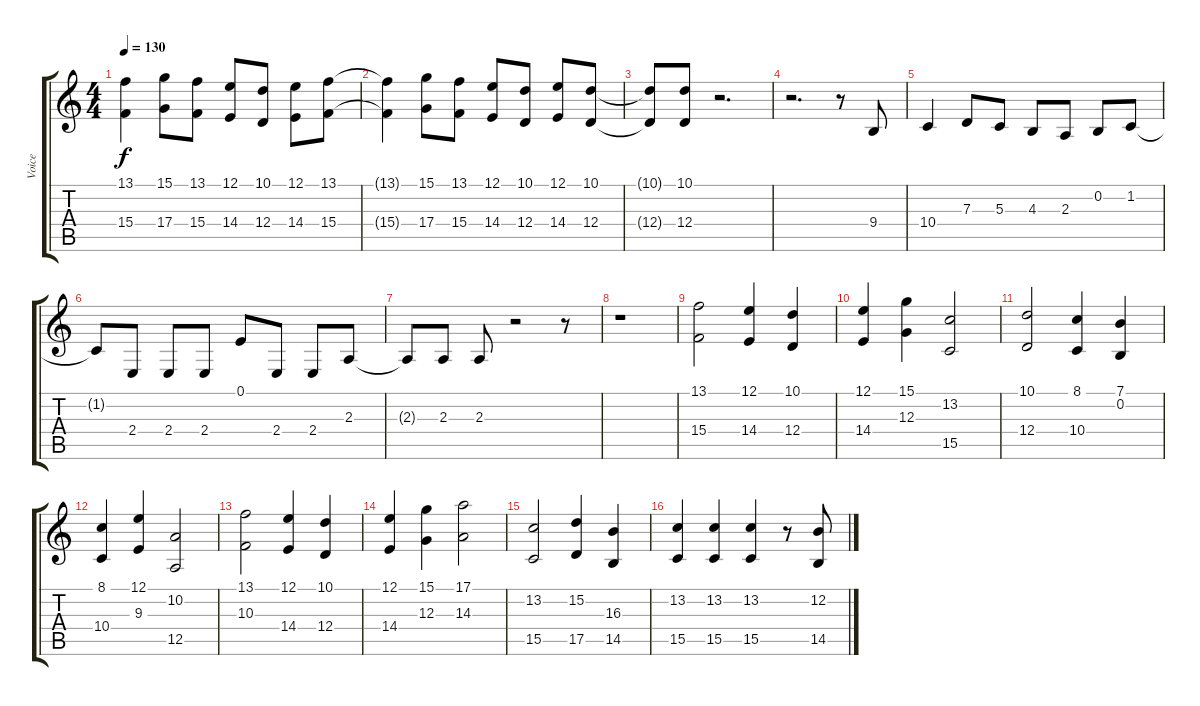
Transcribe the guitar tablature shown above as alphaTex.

\track ("Voice" "Voice") {instrument acousticgrandpiano}
\staff {score tabs}
\tuning (E4 B3 G3 D3 A2 E2) {hide}
\ts (4 4)
\tempo 130
\clef g2
\ks c
(13.1 15.4).4{dy f} (15.1 17.4).8 (13.1 15.4).8 (12.1 14.4).8 (10.1 12.4).8 (12.1 14.4).8 (13.1 15.4).8 |
(13.1{t} 15.4{t}).4 (15.1 17.4).8 (13.1 15.4).8 (12.1 14.4).8 (10.1 12.4).8 (12.1 14.4).8 (10.1 12.4).8 |
(10.1{t} 12.4{t}).8 (10.1 12.4).8 r.2{d} |
r.2{d} r.8 9.4.8 |
10.4.4 7.3.8 5.3.8 4.3.8 2.3.8 0.2.8 1.2.8 |
1.2{t}.8 2.4.8 2.4.8 2.4.8 0.1.8 2.4.8 2.4.8 2.3.8 |
2.3{t}.8 2.3.8 2.3.8 r.2 r.8 |
r.1 |
(13.1 15.4).2 (12.1 14.4).4 (10.1 12.4).4 |
(12.1 14.4).4 (15.1 12.3).4 (13.2 15.5).2 |
(10.1 12.4).2 (8.1 10.4).4 (7.1 0.2).4 |
(8.1 10.4).4 (12.1 9.3).4 (10.2 12.5).2 |
(13.1 10.3).2 (12.1 14.4).4 (10.1 12.4).4 |
(12.1 14.4).4 (15.1 12.3).4 (17.1 14.3).2 |
(13.2 15.5).2 (15.2 17.5).4 (16.3 14.5).4 |
(13.2 15.5).4 (13.2 15.5).4 (13.2 15.5).4 r.8 (12.2 14.5).8
